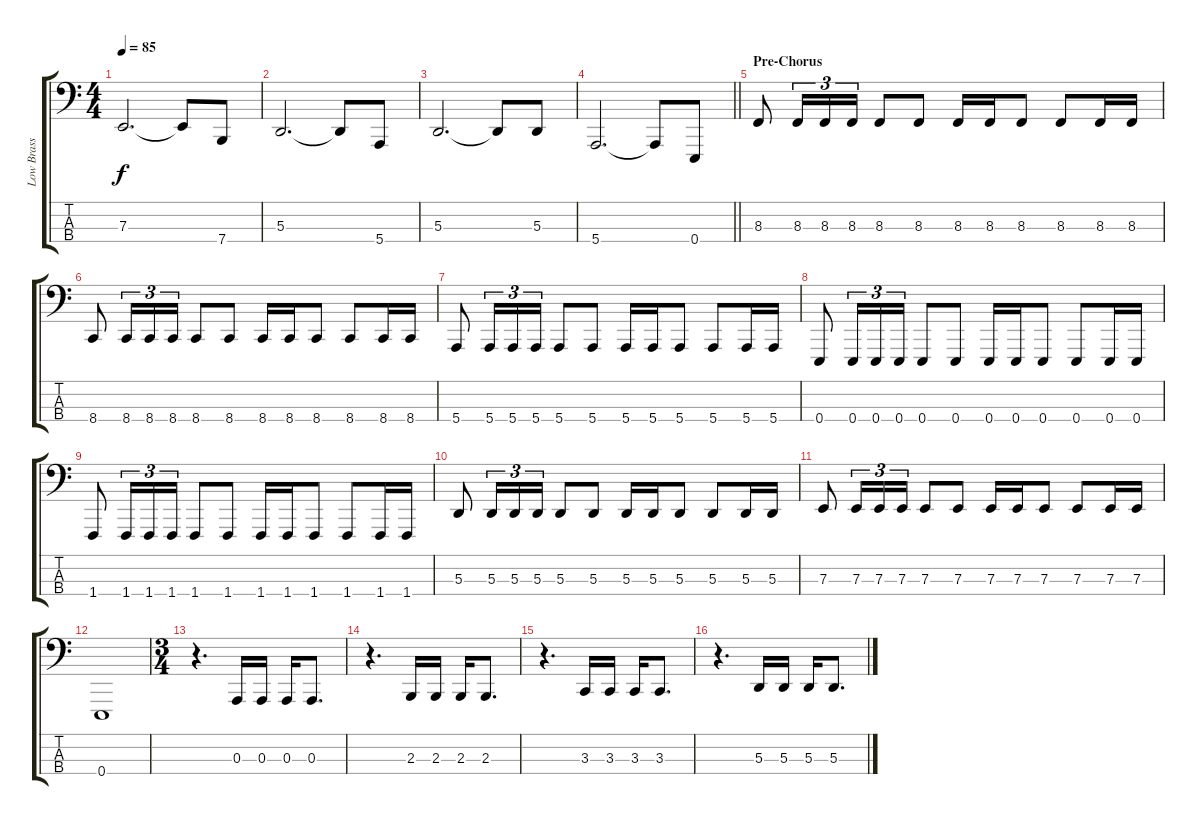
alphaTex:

\track ("Low Brass" "Low Brass") {instrument tuba}
\staff {score tabs}
\tuning (G2 D2 A1 E1) {hide}
\ts (4 4)
\tempo 85
\clef f4
\ks c
7.3.2{d dy f} 7.3{t}.8 7.4.8 |
5.3.2{d} 5.3{t}.8 5.4.8 |
5.3.2{d} 5.3{t}.8 5.3.8 |
\barLineRight lightlight
5.4.2{d} 5.4{t}.8 0.4.8 |
\section ("" "Pre-Chorus")
8.3.8 8.3.16{tu (3 2)} 8.3.16{tu (3 2)} 8.3.16{tu (3 2)} 8.3.8 8.3.8 8.3.16 8.3.16 8.3.8 8.3.8 8.3.16 8.3.16 |
8.4.8 8.4.16{tu (3 2)} 8.4.16{tu (3 2)} 8.4.16{tu (3 2)} 8.4.8 8.4.8 8.4.16 8.4.16 8.4.8 8.4.8 8.4.16 8.4.16 |
5.4.8 5.4.16{tu (3 2)} 5.4.16{tu (3 2)} 5.4.16{tu (3 2)} 5.4.8 5.4.8 5.4.16 5.4.16 5.4.8 5.4.8 5.4.16 5.4.16 |
0.4.8 0.4.16{tu (3 2)} 0.4.16{tu (3 2)} 0.4.16{tu (3 2)} 0.4.8 0.4.8 0.4.16 0.4.16 0.4.8 0.4.8 0.4.16 0.4.16 |
1.4.8 1.4.16{tu (3 2)} 1.4.16{tu (3 2)} 1.4.16{tu (3 2)} 1.4.8 1.4.8 1.4.16 1.4.16 1.4.8 1.4.8 1.4.16 1.4.16 |
5.3.8 5.3.16{tu (3 2)} 5.3.16{tu (3 2)} 5.3.16{tu (3 2)} 5.3.8 5.3.8 5.3.16 5.3.16 5.3.8 5.3.8 5.3.16 5.3.16 |
7.3.8 7.3.16{tu (3 2)} 7.3.16{tu (3 2)} 7.3.16{tu (3 2)} 7.3.8 7.3.8 7.3.16 7.3.16 7.3.8 7.3.8 7.3.16 7.3.16 |
0.4.1 |
\ts (3 4)
r.4{d} 0.3.16 0.3.16 0.3.16 0.3.8{d} |
r.4{d} 2.3.16 2.3.16 2.3.16 2.3.8{d} |
r.4{d} 3.3.16 3.3.16 3.3.16 3.3.8{d} |
r.4{d} 5.3.16 5.3.16 5.3.16 5.3.8{d}
